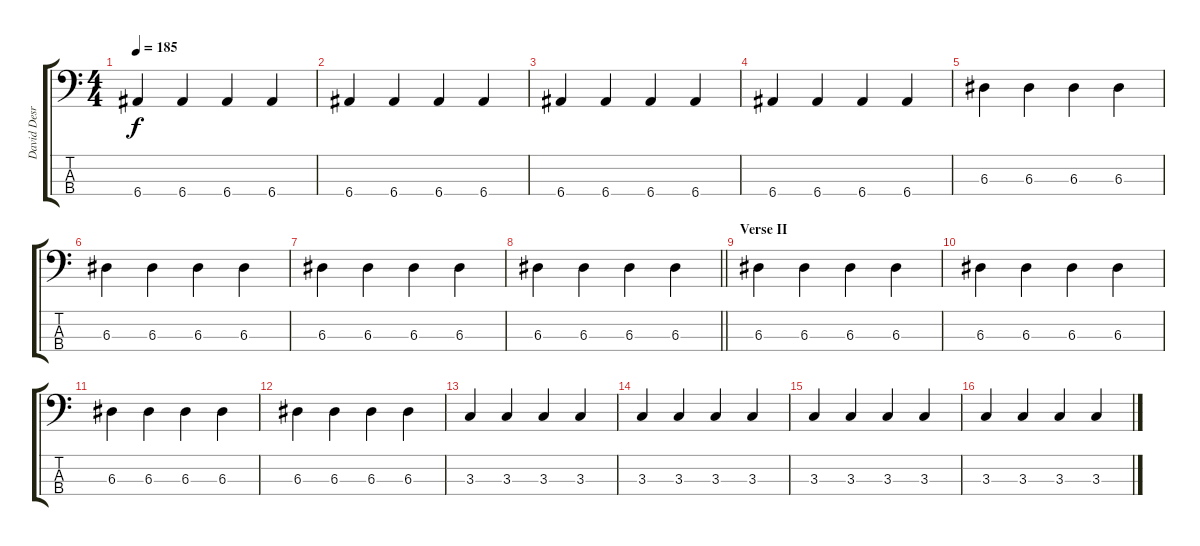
\track ("David Desrosiers" "David Desr") {instrument electricbasspick}
\staff {score tabs}
\tuning (G2 D2 A1 E1) {hide}
\ts (4 4)
\tempo 185
\clef f4
\ks c
6.4.4{dy f} 6.4.4 6.4.4 6.4.4 |
6.4.4 6.4.4 6.4.4 6.4.4 |
6.4.4 6.4.4 6.4.4 6.4.4 |
6.4.4 6.4.4 6.4.4 6.4.4 |
6.3.4 6.3.4 6.3.4 6.3.4 |
6.3.4 6.3.4 6.3.4 6.3.4 |
6.3.4 6.3.4 6.3.4 6.3.4 |
\barLineRight lightlight
6.3.4 6.3.4 6.3.4 6.3.4 |
\section ("" "Verse II")
6.3.4 6.3.4 6.3.4 6.3.4 |
6.3.4 6.3.4 6.3.4 6.3.4 |
6.3.4 6.3.4 6.3.4 6.3.4 |
6.3.4 6.3.4 6.3.4 6.3.4 |
3.3.4 3.3.4 3.3.4 3.3.4 |
3.3.4 3.3.4 3.3.4 3.3.4 |
3.3.4 3.3.4 3.3.4 3.3.4 |
3.3.4 3.3.4 3.3.4 3.3.4
